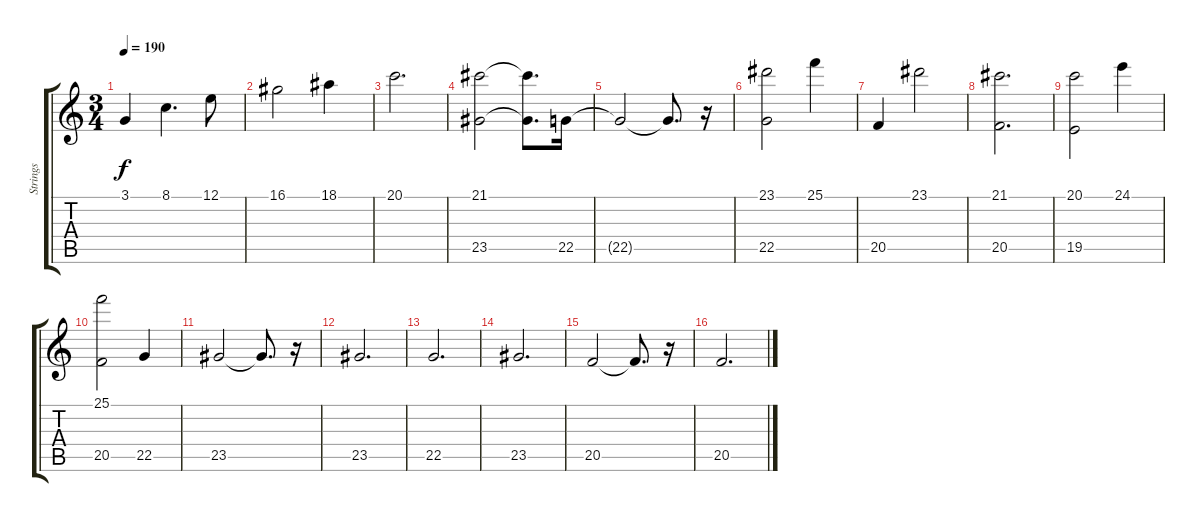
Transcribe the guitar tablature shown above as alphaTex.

\track ("Strings" "Strings") {instrument stringensemble2}
\staff {score tabs}
\tuning (E4 B3 G3 D3 A2 E2) {hide}
\ts (3 4)
\tempo 190
\clef g2
\ks c
3.1.4{dy f} 8.1.4{d} 12.1.8 |
16.1.2 18.1.4 |
20.1.2{d} |
(21.1 23.5).2 (21.1{t} 23.5{t}).8{d} 22.5.16 |
22.5{t}.2 22.5{t}.8{d} r.16 |
(23.1 22.5).2 25.1.4 |
20.5.4 23.1.2 |
(21.1 20.5).2{d} |
(20.1 19.5).2 24.1.4 |
(25.1 20.5).2 22.5.4 |
23.5.2 23.5{t}.8{d} r.16 |
23.5.2{d} |
22.5.2{d} |
23.5.2{d} |
20.5.2 20.5{t}.8{d} r.16 |
20.5.2{d}
